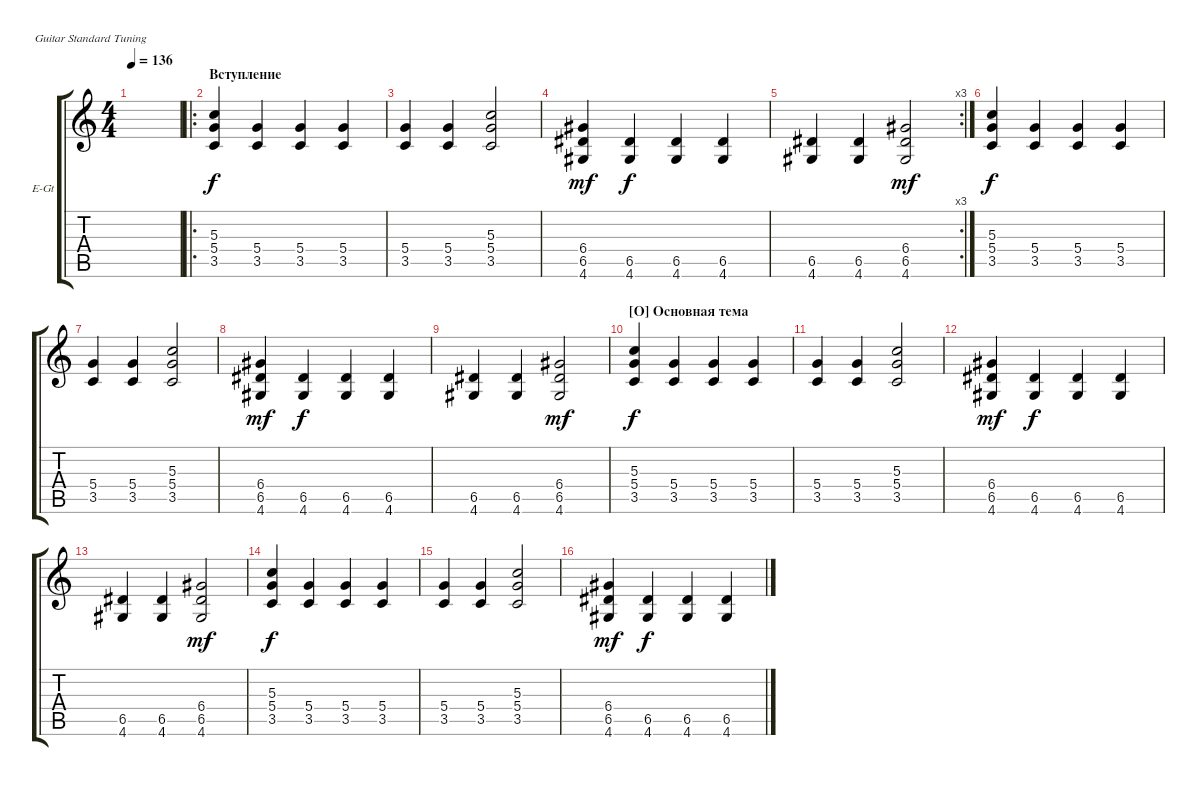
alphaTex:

\defaultSystemsLayout 4
\bracketExtendMode groupsimilarinstruments
\firstSystemTrackNameOrientation horizontal
\otherSystemsTrackNameOrientation horizontal
\track ("Романов" "E-Gt") {instrument overdrivenguitar}
\staff {score tabs}
\tuning (E4 B3 G3 D3 A2 E2)
\ts (4 4)
\tempo 136
\clef g2
\scale
0.485477
\ks c
|
\ro
\section ("" "Вступление")
\scale
0.257261 (5.3 5.4 3.5).4 (3.5 5.4).4 (3.5 5.4).4 (3.5 5.4).4 |
\scale
0.257261 (3.5 5.4).4 (3.5 5.4).4 (5.3 5.4 3.5).2 |
(6.4 6.5 4.6).4{dy mf} (4.6 6.5).4{dy f} (4.6 6.5).4 (4.6 6.5).4 |
\rc 3
(4.6 6.5).4 (4.6 6.5).4 (6.4 6.5 4.6).2{dy mf} |
(5.3 5.4 3.5).4{dy f} (3.5 5.4).4 (3.5 5.4).4 (3.5 5.4).4 |
(3.5 5.4).4 (3.5 5.4).4 (5.3 5.4 3.5).2 |
(6.4 6.5 4.6).4{dy mf} (4.6 6.5).4{dy f} (4.6 6.5).4 (4.6 6.5).4 |
(4.6 6.5).4 (4.6 6.5).4 (6.4 6.5 4.6).2{dy mf} |
\section ("O" "Основная тема")
(5.3 5.4 3.5).4{dy f} (3.5 5.4).4 (3.5 5.4).4 (3.5 5.4).4 |
(3.5 5.4).4 (3.5 5.4).4 (5.3 5.4 3.5).2 |
(6.4 6.5 4.6).4{dy mf} (4.6 6.5).4{dy f} (4.6 6.5).4 (4.6 6.5).4 |
(4.6 6.5).4 (4.6 6.5).4 (6.4 6.5 4.6).2{dy mf} |
(5.3 5.4 3.5).4{dy f} (3.5 5.4).4 (3.5 5.4).4 (3.5 5.4).4 |
(3.5 5.4).4 (3.5 5.4).4 (5.3 5.4 3.5).2 |
(6.4 6.5 4.6).4{dy mf} (4.6 6.5).4{dy f} (4.6 6.5).4 (4.6 6.5).4
